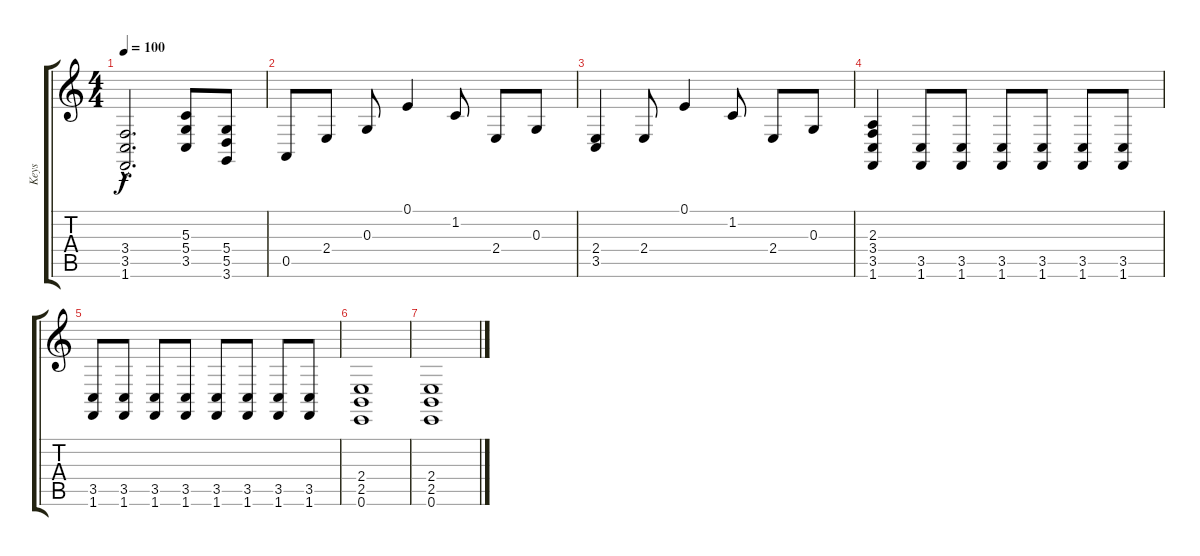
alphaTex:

\track ("Keys" "Keys") {instrument pad5bowed}
\staff {score tabs}
\tuning (E4 B3 G3 D3 A2 E2) {hide}
\ts (4 4)
\tempo 100
\clef g2
\ks c
(3.4{hac} 3.5{hac} 1.6{hac}).2{d dy f} (5.3 5.4 3.5).8 (5.4 5.5 3.6).8 |
0.5.8 2.4.8 0.3.8 0.1.4 1.2.8 2.4.8 0.3.8 |
(2.4 3.5).4 2.4.8 0.1.4 1.2.8 2.4.8 0.3.8 |
(2.3 3.4 3.5 1.6).4 (3.5 1.6).8 (3.5 1.6).8 (3.5 1.6).8 (3.5 1.6).8 (3.5 1.6).8 (3.5 1.6).8 |
(3.5 1.6).8 (3.5 1.6).8 (3.5 1.6).8 (3.5 1.6).8 (3.5 1.6).8 (3.5 1.6).8 (3.5 1.6).8 (3.5 1.6).8 |
(2.4 2.5 0.6).1 |
(2.4 2.5 0.6).1
